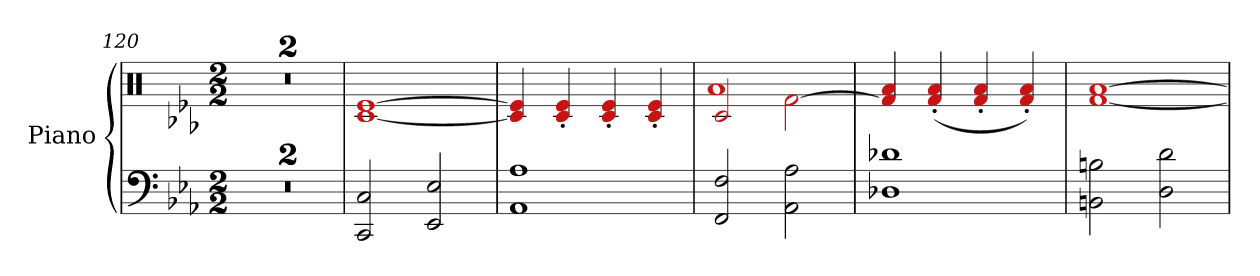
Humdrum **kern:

**kern	**kern
*part1	*part1
*staff2	*staff1
*I"Piano	*
*I'Pno	*
*clefF4	*clefX
*k[b-e-a-]	*k[b-e-a-]
*M2/2	*M2/2
=120	=120
1r	1r
=121	=121
1r	1r
!!LO:LB:g=z
=122	=122
2CC/ 2C/	[1c [1e-
2EE-/ 2E-/	.
=123	=123
1AA- 1A-	4c/] 4e-/]
.	4c/' 4e-/'
.	4c/' 4e-/'
.	4c/' 4e-/'
=124	=124
*	*^
2FF/ 2F/	2c/	1a-
2AA-\ 2A-\	[2f\	.
*	*v	*v
=125	=125
1D-X 1d-X	4f/] 4a-/
.	(<4f/' 4a-/'
.	4f/' 4a-/'
.	4f/' 4a-/')
=126	=126
*	*MM120
2BBn\ 2Bn\	[1f [1a-
2D\ 2d\	.
=	=
*-	*-
